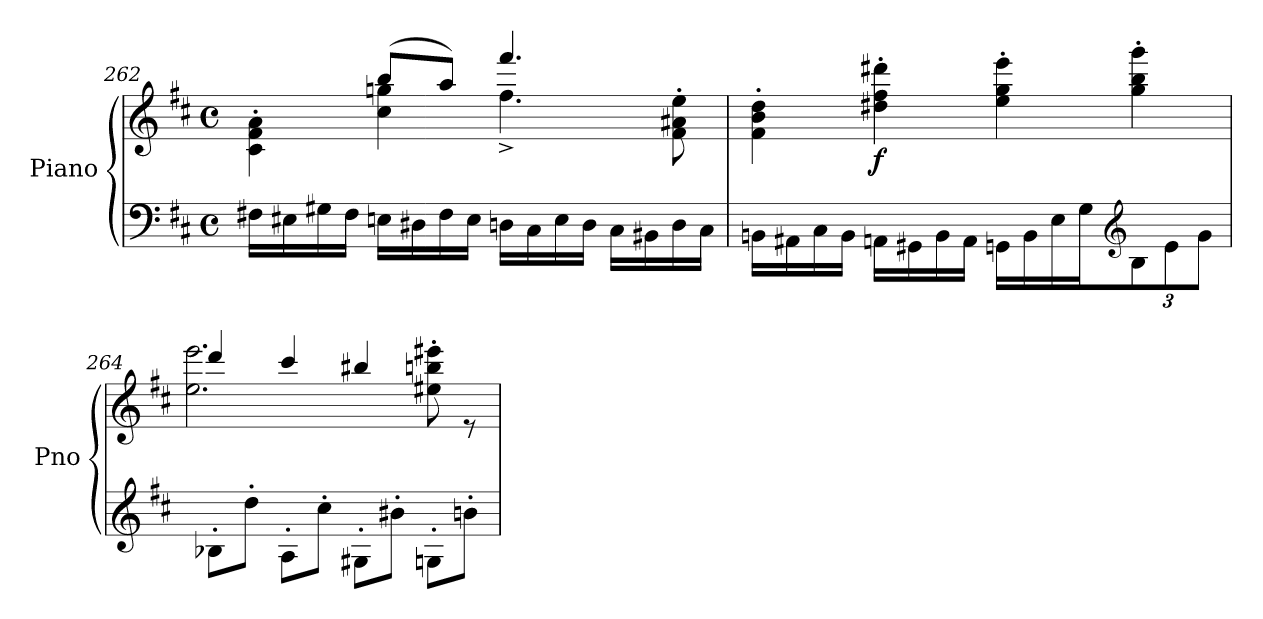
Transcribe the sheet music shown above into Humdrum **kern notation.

**kern	**kern	**dynam
*part1	*part1	*part1
*staff2	*staff1	*staff1/2
*I"Piano	*	*
*I'Pno	*	*
!!LO:LB:g=z
*clefF4	*clefG2	*
*k[f#c#]	*k[f#c#]	*
*M4/4	*M4/4	*
*met(c)	*met(c)	*
=262	=262	=262
*	*^	*
16F#X\LL	4c#\' 4f#\' 4a\'	4ryy	.
16E#X\	.	.	.
16G#X\	.	.	.
16F#\JJ	.	.	.
16En\LL	(8bb/L	4cc#\ 4ggn\	.
16D#X\	.	.	.
16F#\	8aa/J)	.	.
16E\JJ	.	.	.
16Dn\LL	4.fff#/	4.ff#^\	.
16C#\	.	.	.
16E\	.	.	.
16D\JJ	.	.	.
16C#\LL	.	.	.
16BB#X\	.	.	.
16D\	8f#\' 8a#X\' 8ee\'	8ryy	.
16C#\JJ	.	.	.
*	*v	*v	*
=263	=263	=263
16BBn\LL	4f#\' 4b\' 4dd\'	.
16AA#X\	.	.
16C#\	.	.
16BB\JJ	.	.
!	!	!LO:DY:b
16AAn\LL	4dd#X\' 4ff#\' 4ddd#X\'	f
16GG#X\	.	.
16BB\	.	.
16AA\JJ	.	.
16GGn\LL	4ee\' 4gg\' 4eee\'	.
16BB\	.	.
16E\	.	.
16G\J	.	.
*clefG2	*	*
*Xbrackettup	*	*
12B\	4gg\' 4bb\' 4ggg\'	.
12e\	.	.
12g\J	.	.
!!LO:PB:g=z
=264	=264	=264
*	*^	*
8B-X'\L	4ddd/	2.ee\ 2.eee\	.
8dd'\J	.	.	.
8A'\L	4ccc#/	.	.
8cc#'\J	.	.	.
8G#X'\L	4bb#X/	.	.
8b#X'\J	.	.	.
8Gn'\L	8ee#X\' 8bbn\' 8eee#X\'	4ryy	.
8bn'\J	8re	.	.
*	*v	*v	*
=	=	=
*-	*-	*-
